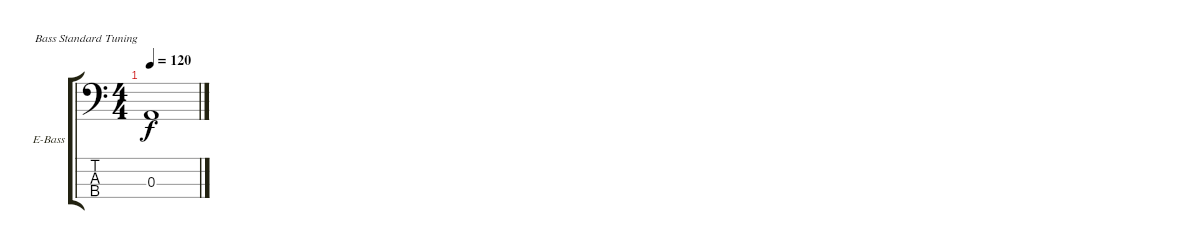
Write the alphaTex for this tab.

\defaultSystemsLayout 4
\bracketExtendMode groupsimilarinstruments
\firstSystemTrackNameOrientation horizontal
\otherSystemsTrackNameOrientation horizontal
\track ("А. Андреев" "E-Bass") {instrument electricbassfinger}
\staff {score tabs}
\tuning (G2 D2 A1 E1)
\ts (4 4)
\tempo 120
\clef f4
\ks c
0.3.1{dy f}
